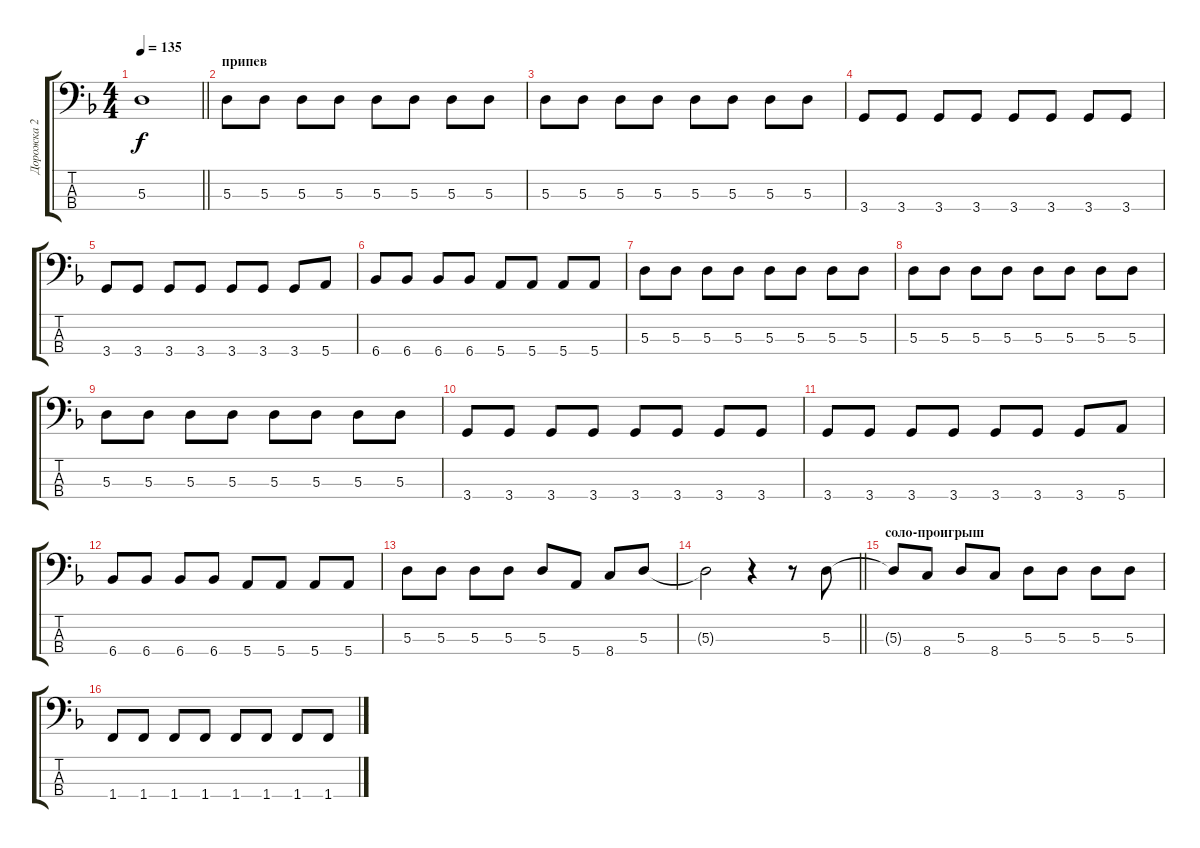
\track ("Дорожка 2" "Дорожка 2") {instrument electricbassfinger}
\staff {score tabs}
\tuning (G2 D2 A1 E1) {hide}
\ts (4 4)
\tempo 135
\clef f4
\barLineRight lightlight
\ks dminor
5.3{t}.1{dy f} |
\section ("" "припев")
5.3.8 5.3.8 5.3.8 5.3.8 5.3.8 5.3.8 5.3.8 5.3.8 |
5.3.8 5.3.8 5.3.8 5.3.8 5.3.8 5.3.8 5.3.8 5.3.8 |
3.4.8 3.4.8 3.4.8 3.4.8 3.4.8 3.4.8 3.4.8 3.4.8 |
3.4.8 3.4.8 3.4.8 3.4.8 3.4.8 3.4.8 3.4.8 5.4.8 |
6.4.8 6.4.8 6.4.8 6.4.8 5.4.8 5.4.8 5.4.8 5.4.8 |
5.3.8 5.3.8 5.3.8 5.3.8 5.3.8 5.3.8 5.3.8 5.3.8 |
5.3.8 5.3.8 5.3.8 5.3.8 5.3.8 5.3.8 5.3.8 5.3.8 |
5.3.8 5.3.8 5.3.8 5.3.8 5.3.8 5.3.8 5.3.8 5.3.8 |
3.4.8 3.4.8 3.4.8 3.4.8 3.4.8 3.4.8 3.4.8 3.4.8 |
3.4.8 3.4.8 3.4.8 3.4.8 3.4.8 3.4.8 3.4.8 5.4.8 |
6.4.8 6.4.8 6.4.8 6.4.8 5.4.8 5.4.8 5.4.8 5.4.8 |
5.3.8 5.3.8 5.3.8 5.3.8 5.3.8 5.4.8 8.4.8 5.3.8 |
\barLineRight lightlight
5.3{t}.2 r.4 r.8 5.3.8 |
\section ("" "соло-проигрыш")
5.3{t}.8 8.4.8 5.3.8 8.4.8 5.3.8 5.3.8 5.3.8 5.3.8 |
1.4.8 1.4.8 1.4.8 1.4.8 1.4.8 1.4.8 1.4.8 1.4.8
